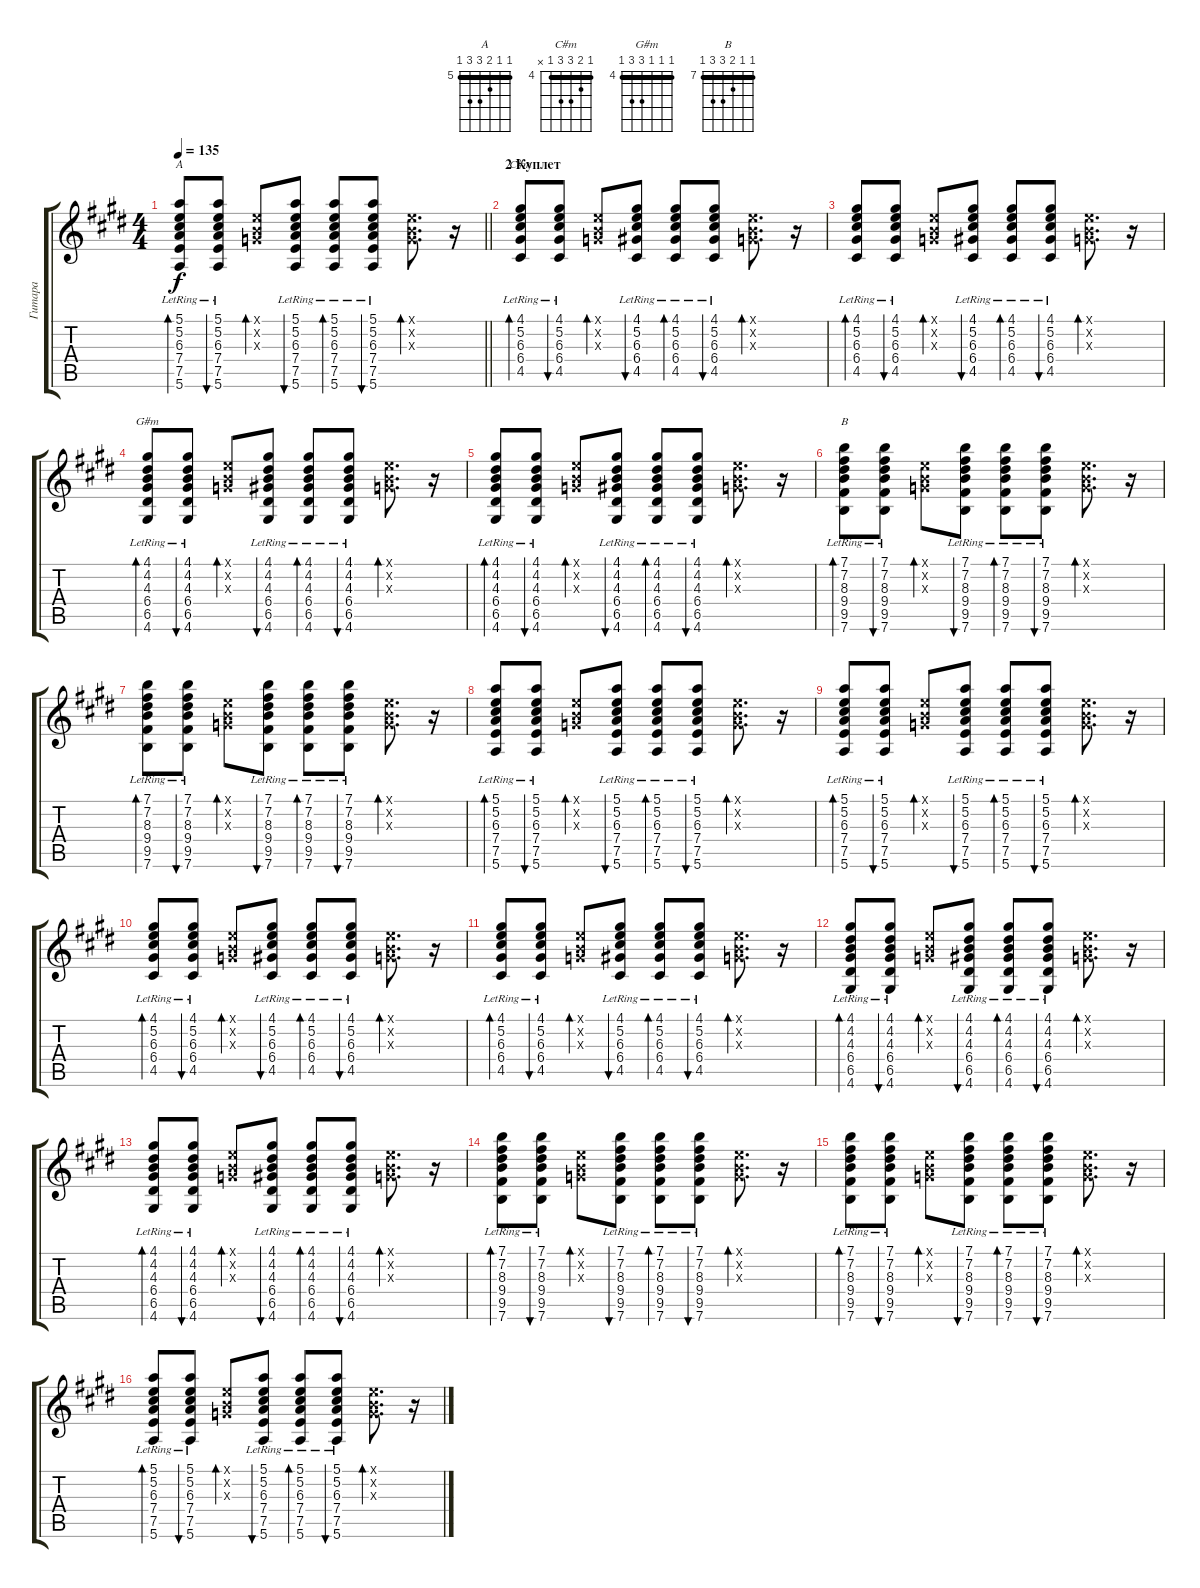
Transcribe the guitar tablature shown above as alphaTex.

\track ("Гитара" "Гитара") {instrument acousticguitarsteel}
\staff {score tabs}
\tuning (E4 B3 G3 D3 A2 E2) {hide}
\chord ("A" 5 5 6 7 7 5) {firstfret 5 barre 5}
\chord ("C#m" 4 5 6 6 4 x) {firstfret 4 barre 4}
\chord ("G#m" 4 4 4 6 6 4) {firstfret 4 barre 4}
\chord ("B" 7 7 8 9 9 7) {firstfret 7 barre 7}
\ts (4 4)
\tempo 135
\clef g2
\barLineRight lightlight
\ks c#minor
(5.1{lr} 5.2{lr} 6.3{lr} 7.4{lr} 7.5{lr} 5.6{lr}).8{bd 60 ch "A" dy f} (5.1{lr} 5.2{lr} 6.3{lr} 7.4{lr} 7.5{lr} 5.6{lr}).8{bu 60} (0.1{x} 0.2{x} 0.3{x}).8{bd 60} (5.1{lr} 5.2{lr} 6.3{lr} 7.4{lr} 7.5{lr} 5.6{lr}).8{bu 60} (5.1{lr} 5.2{lr} 6.3{lr} 7.4{lr} 7.5{lr} 5.6{lr}).8{bd 60} (5.1{lr} 5.2{lr} 6.3{lr} 7.4{lr} 7.5{lr} 5.6{lr}).8{bu 60} (0.1{x} 0.2{x} 0.3{x}).8{d bd 60} r.16 |
\section ("" "2 Куплет")
(4.1{lr} 5.2{lr} 6.3{lr} 6.4{lr} 4.5{lr}).8{bd 60 ch "C#m"} (4.1{lr} 5.2{lr} 6.3{lr} 6.4{lr} 4.5{lr}).8{bu 60} (0.1{x} 0.2{x} 0.3{x}).8{bd 60} (4.1{lr} 5.2{lr} 6.3{lr} 6.4{lr} 4.5{lr}).8{bu 60} (4.1{lr} 5.2{lr} 6.3{lr} 6.4{lr} 4.5{lr}).8{bd 60} (4.1{lr} 5.2{lr} 6.3{lr} 6.4{lr} 4.5{lr}).8{bu 60} (0.1{x} 0.2{x} 0.3{x}).8{d bd 60} r.16 |
(4.1{lr} 5.2{lr} 6.3{lr} 6.4{lr} 4.5{lr}).8{bd 60} (4.1{lr} 5.2{lr} 6.3{lr} 6.4{lr} 4.5{lr}).8{bu 60} (0.1{x} 0.2{x} 0.3{x}).8{bd 60} (4.1{lr} 5.2{lr} 6.3{lr} 6.4{lr} 4.5{lr}).8{bu 60} (4.1{lr} 5.2{lr} 6.3{lr} 6.4{lr} 4.5{lr}).8{bd 60} (4.1{lr} 5.2{lr} 6.3{lr} 6.4{lr} 4.5{lr}).8{bu 60} (0.1{x} 0.2{x} 0.3{x}).8{d bd 60} r.16 |
(4.1{lr} 4.2{lr} 4.3{lr} 6.4{lr} 6.5{lr} 4.6{lr}).8{bd 60 ch "G#m"} (4.1{lr} 4.2{lr} 4.3{lr} 6.4{lr} 6.5{lr} 4.6{lr}).8{bu 60} (0.1{x} 0.2{x} 0.3{x}).8{bd 60} (4.1{lr} 4.2{lr} 4.3{lr} 6.4{lr} 6.5{lr} 4.6{lr}).8{bu 60} (4.1{lr} 4.2{lr} 4.3{lr} 6.4{lr} 6.5{lr} 4.6{lr}).8{bd 60} (4.1{lr} 4.2{lr} 4.3{lr} 6.4{lr} 6.5{lr} 4.6{lr}).8{bu 60} (0.1{x} 0.2{x} 0.3{x}).8{d bd 60} r.16 |
(4.1{lr} 4.2{lr} 4.3{lr} 6.4{lr} 6.5{lr} 4.6{lr}).8{bd 60} (4.1{lr} 4.2{lr} 4.3{lr} 6.4{lr} 6.5{lr} 4.6{lr}).8{bu 60} (0.1{x} 0.2{x} 0.3{x}).8{bd 60} (4.1{lr} 4.2{lr} 4.3{lr} 6.4{lr} 6.5{lr} 4.6{lr}).8{bu 60} (4.1{lr} 4.2{lr} 4.3{lr} 6.4{lr} 6.5{lr} 4.6{lr}).8{bd 60} (4.1{lr} 4.2{lr} 4.3{lr} 6.4{lr} 6.5{lr} 4.6{lr}).8{bu 60} (0.1{x} 0.2{x} 0.3{x}).8{d bd 60} r.16 |
(7.1{lr} 7.2{lr} 8.3{lr} 9.4{lr} 9.5{lr} 7.6{lr}).8{bd 60 ch "B"} (7.1{lr} 7.2{lr} 8.3{lr} 9.4{lr} 9.5{lr} 7.6{lr}).8{bu 60} (0.1{x} 0.2{x} 0.3{x}).8{bd 60} (7.1{lr} 7.2{lr} 8.3{lr} 9.4{lr} 9.5{lr} 7.6{lr}).8{bu 60} (7.1{lr} 7.2{lr} 8.3{lr} 9.4{lr} 9.5{lr} 7.6{lr}).8{bd 60} (7.1{lr} 7.2{lr} 8.3{lr} 9.4{lr} 9.5{lr} 7.6{lr}).8{bu 60} (0.1{x} 0.2{x} 0.3{x}).8{d bd 60} r.16 |
(7.1{lr} 7.2{lr} 8.3{lr} 9.4{lr} 9.5{lr} 7.6{lr}).8{bd 60} (7.1{lr} 7.2{lr} 8.3{lr} 9.4{lr} 9.5{lr} 7.6{lr}).8{bu 60} (0.1{x} 0.2{x} 0.3{x}).8{bd 60} (7.1{lr} 7.2{lr} 8.3{lr} 9.4{lr} 9.5{lr} 7.6{lr}).8{bu 60} (7.1{lr} 7.2{lr} 8.3{lr} 9.4{lr} 9.5{lr} 7.6{lr}).8{bd 60} (7.1{lr} 7.2{lr} 8.3{lr} 9.4{lr} 9.5{lr} 7.6{lr}).8{bu 60} (0.1{x} 0.2{x} 0.3{x}).8{d bd 60} r.16 |
(5.1{lr} 5.2{lr} 6.3{lr} 7.4{lr} 7.5{lr} 5.6{lr}).8{bd 60} (5.1{lr} 5.2{lr} 6.3{lr} 7.4{lr} 7.5{lr} 5.6{lr}).8{bu 60} (0.1{x} 0.2{x} 0.3{x}).8{bd 60} (5.1{lr} 5.2{lr} 6.3{lr} 7.4{lr} 7.5{lr} 5.6{lr}).8{bu 60} (5.1{lr} 5.2{lr} 6.3{lr} 7.4{lr} 7.5{lr} 5.6{lr}).8{bd 60} (5.1{lr} 5.2{lr} 6.3{lr} 7.4{lr} 7.5{lr} 5.6{lr}).8{bu 60} (0.1{x} 0.2{x} 0.3{x}).8{d bd 60} r.16 |
(5.1{lr} 5.2{lr} 6.3{lr} 7.4{lr} 7.5{lr} 5.6{lr}).8{bd 60} (5.1{lr} 5.2{lr} 6.3{lr} 7.4{lr} 7.5{lr} 5.6{lr}).8{bu 60} (0.1{x} 0.2{x} 0.3{x}).8{bd 60} (5.1{lr} 5.2{lr} 6.3{lr} 7.4{lr} 7.5{lr} 5.6{lr}).8{bu 60} (5.1{lr} 5.2{lr} 6.3{lr} 7.4{lr} 7.5{lr} 5.6{lr}).8{bd 60} (5.1{lr} 5.2{lr} 6.3{lr} 7.4{lr} 7.5{lr} 5.6{lr}).8{bu 60} (0.1{x} 0.2{x} 0.3{x}).8{d bd 60} r.16 |
(4.1{lr} 5.2{lr} 6.3{lr} 6.4{lr} 4.5{lr}).8{bd 60} (4.1{lr} 5.2{lr} 6.3{lr} 6.4{lr} 4.5{lr}).8{bu 60} (0.1{x} 0.2{x} 0.3{x}).8{bd 60} (4.1{lr} 5.2{lr} 6.3{lr} 6.4{lr} 4.5{lr}).8{bu 60} (4.1{lr} 5.2{lr} 6.3{lr} 6.4{lr} 4.5{lr}).8{bd 60} (4.1{lr} 5.2{lr} 6.3{lr} 6.4{lr} 4.5{lr}).8{bu 60} (0.1{x} 0.2{x} 0.3{x}).8{d bd 60} r.16 |
(4.1{lr} 5.2{lr} 6.3{lr} 6.4{lr} 4.5{lr}).8{bd 60} (4.1{lr} 5.2{lr} 6.3{lr} 6.4{lr} 4.5{lr}).8{bu 60} (0.1{x} 0.2{x} 0.3{x}).8{bd 60} (4.1{lr} 5.2{lr} 6.3{lr} 6.4{lr} 4.5{lr}).8{bu 60} (4.1{lr} 5.2{lr} 6.3{lr} 6.4{lr} 4.5{lr}).8{bd 60} (4.1{lr} 5.2{lr} 6.3{lr} 6.4{lr} 4.5{lr}).8{bu 60} (0.1{x} 0.2{x} 0.3{x}).8{d bd 60} r.16 |
(4.1{lr} 4.2{lr} 4.3{lr} 6.4{lr} 6.5{lr} 4.6{lr}).8{bd 60} (4.1{lr} 4.2{lr} 4.3{lr} 6.4{lr} 6.5{lr} 4.6{lr}).8{bu 60} (0.1{x} 0.2{x} 0.3{x}).8{bd 60} (4.1{lr} 4.2{lr} 4.3{lr} 6.4{lr} 6.5{lr} 4.6{lr}).8{bu 60} (4.1{lr} 4.2{lr} 4.3{lr} 6.4{lr} 6.5{lr} 4.6{lr}).8{bd 60} (4.1{lr} 4.2{lr} 4.3{lr} 6.4{lr} 6.5{lr} 4.6{lr}).8{bu 60} (0.1{x} 0.2{x} 0.3{x}).8{d bd 60} r.16 |
(4.1{lr} 4.2{lr} 4.3{lr} 6.4{lr} 6.5{lr} 4.6{lr}).8{bd 60} (4.1{lr} 4.2{lr} 4.3{lr} 6.4{lr} 6.5{lr} 4.6{lr}).8{bu 60} (0.1{x} 0.2{x} 0.3{x}).8{bd 60} (4.1{lr} 4.2{lr} 4.3{lr} 6.4{lr} 6.5{lr} 4.6{lr}).8{bu 60} (4.1{lr} 4.2{lr} 4.3{lr} 6.4{lr} 6.5{lr} 4.6{lr}).8{bd 60} (4.1{lr} 4.2{lr} 4.3{lr} 6.4{lr} 6.5{lr} 4.6{lr}).8{bu 60} (0.1{x} 0.2{x} 0.3{x}).8{d bd 60} r.16 |
(7.1{lr} 7.2{lr} 8.3{lr} 9.4{lr} 9.5{lr} 7.6{lr}).8{bd 60} (7.1{lr} 7.2{lr} 8.3{lr} 9.4{lr} 9.5{lr} 7.6{lr}).8{bu 60} (0.1{x} 0.2{x} 0.3{x}).8{bd 60} (7.1{lr} 7.2{lr} 8.3{lr} 9.4{lr} 9.5{lr} 7.6{lr}).8{bu 60} (7.1{lr} 7.2{lr} 8.3{lr} 9.4{lr} 9.5{lr} 7.6{lr}).8{bd 60} (7.1{lr} 7.2{lr} 8.3{lr} 9.4{lr} 9.5{lr} 7.6{lr}).8{bu 60} (0.1{x} 0.2{x} 0.3{x}).8{d bd 60} r.16 |
(7.1{lr} 7.2{lr} 8.3{lr} 9.4{lr} 9.5{lr} 7.6{lr}).8{bd 60} (7.1{lr} 7.2{lr} 8.3{lr} 9.4{lr} 9.5{lr} 7.6{lr}).8{bu 60} (0.1{x} 0.2{x} 0.3{x}).8{bd 60} (7.1{lr} 7.2{lr} 8.3{lr} 9.4{lr} 9.5{lr} 7.6{lr}).8{bu 60} (7.1{lr} 7.2{lr} 8.3{lr} 9.4{lr} 9.5{lr} 7.6{lr}).8{bd 60} (7.1{lr} 7.2{lr} 8.3{lr} 9.4{lr} 9.5{lr} 7.6{lr}).8{bu 60} (0.1{x} 0.2{x} 0.3{x}).8{d bd 60} r.16 |
(5.1{lr} 5.2{lr} 6.3{lr} 7.4{lr} 7.5{lr} 5.6{lr}).8{bd 60} (5.1{lr} 5.2{lr} 6.3{lr} 7.4{lr} 7.5{lr} 5.6{lr}).8{bu 60} (0.1{x} 0.2{x} 0.3{x}).8{bd 60} (5.1{lr} 5.2{lr} 6.3{lr} 7.4{lr} 7.5{lr} 5.6{lr}).8{bu 60} (5.1{lr} 5.2{lr} 6.3{lr} 7.4{lr} 7.5{lr} 5.6{lr}).8{bd 60} (5.1{lr} 5.2{lr} 6.3{lr} 7.4{lr} 7.5{lr} 5.6{lr}).8{bu 60} (0.1{x} 0.2{x} 0.3{x}).8{d bd 60} r.16
